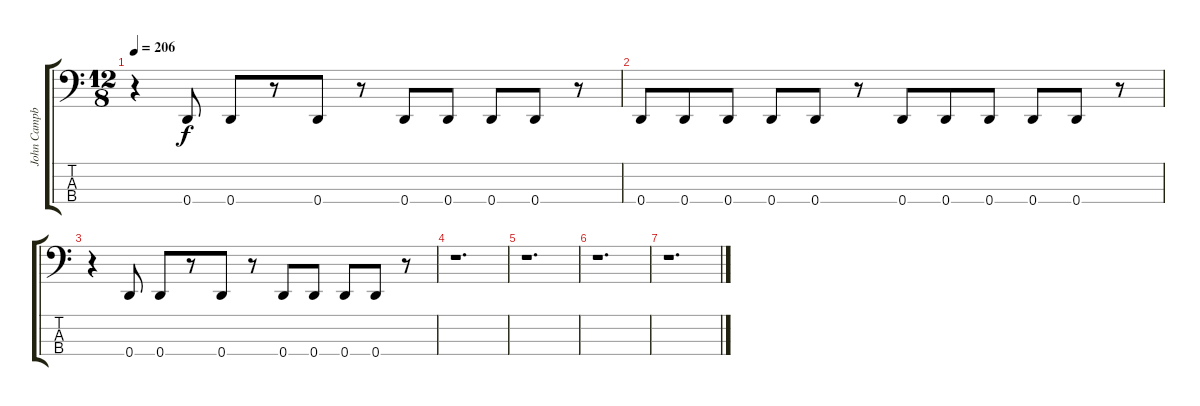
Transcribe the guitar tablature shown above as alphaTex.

\track ("John Campbell" "John Campb") {instrument electricbasspick}
\staff {score tabs}
\tuning (G2 D2 A1 D1) {hide}
\ts (12 8)
\tempo 206
\clef f4
\ks c
r.4{dy f} 0.4.8 0.4.8 r.8 0.4.8 r.8 0.4.8 0.4.8 0.4.8 0.4.8 r.8 |
0.4.8 0.4.8 0.4.8 0.4.8 0.4.8 r.8 0.4.8 0.4.8 0.4.8 0.4.8 0.4.8 r.8 |
r.4 0.4.8 0.4.8 r.8 0.4.8 r.8 0.4.8 0.4.8 0.4.8 0.4.8 r.8 |
r.1{d} |
r.1{d} |
r.1{d} |
r.1{d}
